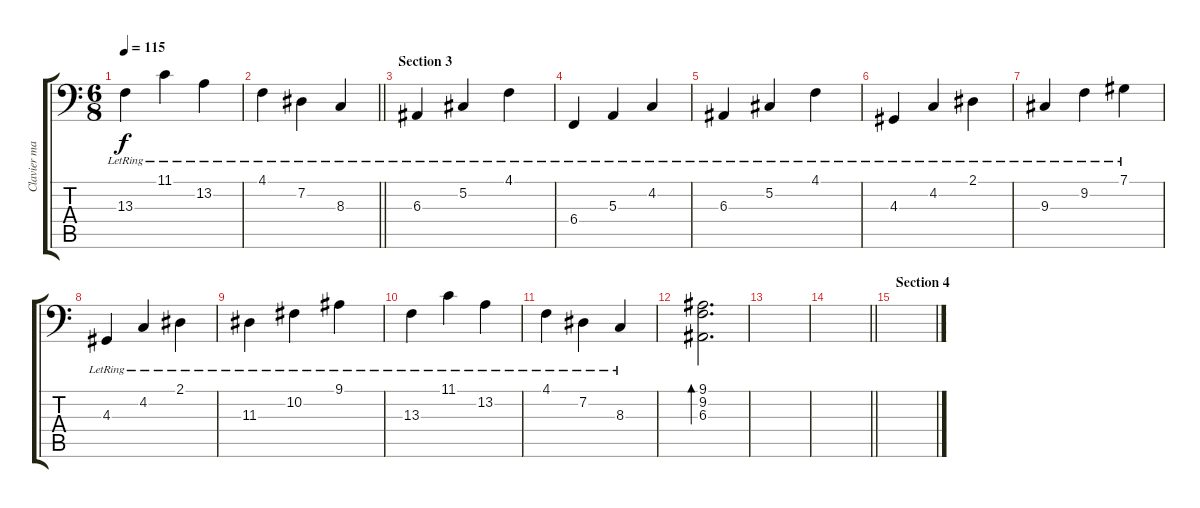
\track ("Clavier main Gauche" "Clavier ma") {instrument harpsichord}
\staff {score tabs}
\tuning (Db3 Ab2 E2 B1 Gb1 Db1) {hide}
\ts (6 8)
\tempo 115
\clef f4
\ks c
13.3{lr}.4{dy f} 11.1{lr}.4 13.2{lr}.4 |
\barLineRight lightlight
4.1{lr}.4 7.2{lr}.4 8.3{lr}.4 |
\section ("" "Section 3")
6.3{lr}.4 5.2{lr}.4 4.1{lr}.4 |
6.4{lr}.4 5.3{lr}.4 4.2{lr}.4 |
6.3{lr}.4 5.2{lr}.4 4.1{lr}.4 |
4.3{lr}.4 4.2{lr}.4 2.1{lr}.4 |
9.3{lr}.4 9.2{lr}.4 7.1{lr}.4 |
4.3{lr}.4 4.2{lr}.4 2.1{lr}.4 |
11.3{lr}.4 10.2{lr}.4 9.1{lr}.4 |
13.3{lr}.4 11.1{lr}.4 13.2{lr}.4 |
4.1{lr}.4 7.2{lr}.4 8.3{lr}.4 |
(9.1 9.2 6.3).2{d bd 480} |
|
\barLineRight lightlight
|
\section ("" "Section 4")
